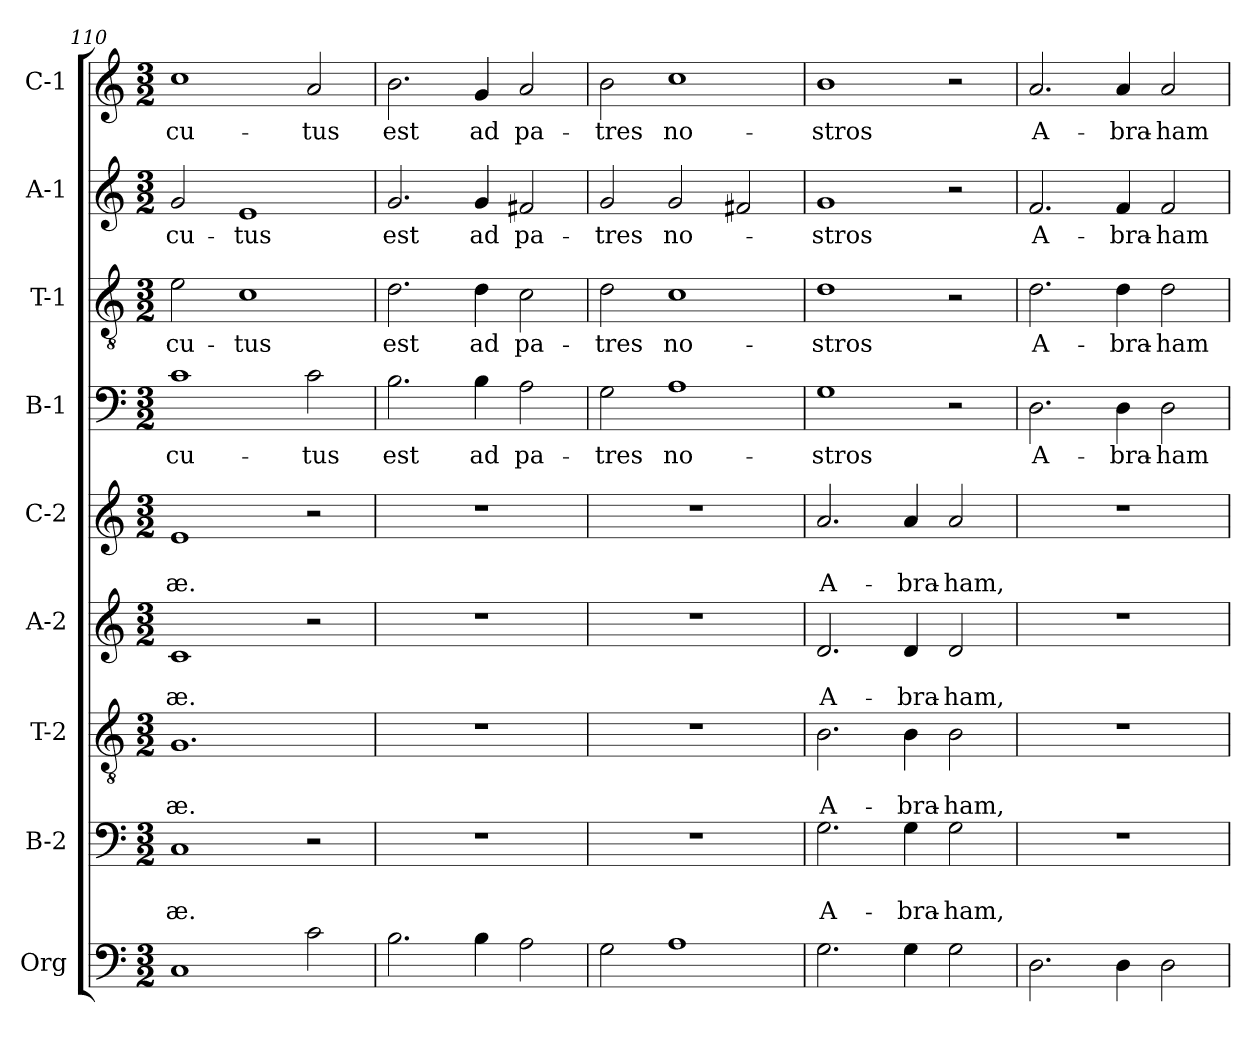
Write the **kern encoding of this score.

**kern	**kern	**text	**text	**kern	**text	**text	**kern	**text	**text	**kern	**text	**text	**kern	**text	**kern	**text	**kern	**text	**kern	**text
*part9	*part8	*part8	*part8	*part7	*part7	*part7	*part6	*part6	*part6	*part5	*part5	*part5	*part4	*part4	*part3	*part3	*part2	*part2	*part1	*part1
*staff9	*staff8	*staff8	*staff8	*staff7	*staff7	*staff7	*staff6	*staff6	*staff6	*staff5	*staff5	*staff5	*staff4	*staff4	*staff3	*staff3	*staff2	*staff2	*staff1	*staff1
*I"Org	*I"B-2	*	*	*I"T-2	*	*	*I"A-2	*	*	*I"C-2	*	*	*I"B-1	*	*I"T-1	*	*I"A-1	*	*I"C-1	*
!!LO:PB:g=z
*clefF4	*clefF4	*	*	*clefGv2	*	*	*clefG2	*	*	*clefG2	*	*	*clefF4	*	*clefGv2	*	*clefG2	*	*clefG2	*
*k[]	*k[]	*	*	*k[]	*	*	*k[]	*	*	*k[]	*	*	*k[]	*	*k[]	*	*k[]	*	*k[]	*
*C:	*C:	*	*	*C:	*	*	*C:	*	*	*C:	*	*	*C:	*	*C:	*	*C:	*	*C:	*
*M3/2	*M3/2	*	*	*M3/2	*	*	*M3/2	*	*	*M3/2	*	*	*M3/2	*	*M3/2	*	*M3/2	*	*M3/2	*
=110	=110	=110	=110	=110	=110	=110	=110	=110	=110	=110	=110	=110	=110	=110	=110	=110	=110	=110	=110	=110
!	!	!	!LO:LY:b	!	!	!LO:LY:b	!	!	!LO:LY:b	!	!	!LO:LY:b	!	!LO:LY:b	!	!LO:LY:b	!	!LO:LY:b	!	!LO:LY:b
1C	1C	.	-æ.	1.G	.	-æ.	1c	.	-æ.	1e	.	-æ.	1c	-cu-	2e\	-cu-	2g/	-cu-	1cc	-cu-
!	!	!	!	!	!	!	!	!	!	!	!	!	!	!	!	!LO:LY:b	!	!LO:LY:b	!	!
.	.	.	.	.	.	.	.	.	.	.	.	.	.	.	1c	-tus	1e	-tus	.	.
!	!	!	!	!	!	!	!	!	!	!	!	!	!	!LO:LY:b	!	!	!	!	!	!LO:LY:b
2c\	2r	.	.	.	.	.	2r	.	.	2r	.	.	2c\	-tus	.	.	.	.	2a/	-tus
=111	=111	=111	=111	=111	=111	=111	=111	=111	=111	=111	=111	=111	=111	=111	=111	=111	=111	=111	=111	=111
!	!	!	!	!	!	!	!	!	!	!	!	!	!	!LO:LY:b	!	!LO:LY:b	!	!LO:LY:b	!	!LO:LY:b
2.B\	1.r	.	.	1.r	.	.	1.r	.	.	1.r	.	.	2.B\	est	2.d\	est	2.g/	est	2.b\	est
!	!	!	!	!	!	!	!	!	!	!	!	!	!	!LO:LY:b	!	!LO:LY:b	!	!LO:LY:b	!	!LO:LY:b
4B\	.	.	.	.	.	.	.	.	.	.	.	.	4B\	ad	4d\	ad	4g/	ad	4g/	ad
!	!	!	!	!	!	!	!	!	!	!	!	!	!	!LO:LY:b	!	!LO:LY:b	!	!LO:LY:b	!	!LO:LY:b
2A\	.	.	.	.	.	.	.	.	.	.	.	.	2A\	pa-	2c\	pa-	2f#X/	pa-	2a/	pa-
=112	=112	=112	=112	=112	=112	=112	=112	=112	=112	=112	=112	=112	=112	=112	=112	=112	=112	=112	=112	=112
!	!	!	!	!	!	!	!	!	!	!	!	!	!	!LO:LY:b	!	!LO:LY:b	!	!LO:LY:b	!	!LO:LY:b
2G\	1.r	.	.	1.r	.	.	1.r	.	.	1.r	.	.	2G\	-tres	2d\	-tres	2g/	-tres	2b\	-tres
!	!	!	!	!	!	!	!	!	!	!	!	!	!	!LO:LY:b	!	!LO:LY:b	!	!LO:LY:b	!	!LO:LY:b
1A	.	.	.	.	.	.	.	.	.	.	.	.	1A	no-	1c	no-	2g/	no-	1cc	no-
.	.	.	.	.	.	.	.	.	.	.	.	.	.	.	.	.	2f#X/	.	.	.
=113	=113	=113	=113	=113	=113	=113	=113	=113	=113	=113	=113	=113	=113	=113	=113	=113	=113	=113	=113	=113
!	!	!	!LO:LY:b	!	!	!LO:LY:b	!	!	!LO:LY:b	!	!	!LO:LY:b	!	!LO:LY:b	!	!LO:LY:b	!	!LO:LY:b	!	!LO:LY:b
2.G\	2.G\	.	A-	2.B\	.	A-	2.d/	.	A-	2.a/	.	A-	1G	-stros	1d	-stros	1g	-stros	1b	-stros
!	!	!	!LO:LY:b	!	!	!LO:LY:b	!	!	!LO:LY:b	!	!	!LO:LY:b	!	!	!	!	!	!	!	!
4G\	4G\	.	-bra-	4B\	.	-bra-	4d/	.	-bra-	4a/	.	-bra-	.	.	.	.	.	.	.	.
!	!	!	!LO:LY:b	!	!	!LO:LY:b	!	!	!LO:LY:b	!	!	!LO:LY:b	!	!	!	!	!	!	!	!
2G\	2G\	.	-ham,	2B\	.	-ham,	2d/	.	-ham,	2a/	.	-ham,	2r	.	2r	.	2r	.	2r	.
=114	=114	=114	=114	=114	=114	=114	=114	=114	=114	=114	=114	=114	=114	=114	=114	=114	=114	=114	=114	=114
!	!	!	!	!	!	!	!	!	!	!	!	!	!	!LO:LY:b	!	!LO:LY:b	!	!LO:LY:b	!	!LO:LY:b
2.D\	1.r	.	.	1.r	.	.	1.r	.	.	1.r	.	.	2.D\	A-	2.d\	A-	2.f/	A-	2.a/	A-
!	!	!	!	!	!	!	!	!	!	!	!	!	!	!LO:LY:b	!	!LO:LY:b	!	!LO:LY:b	!	!LO:LY:b
4D\	.	.	.	.	.	.	.	.	.	.	.	.	4D\	-bra-	4d\	-bra-	4f/	-bra-	4a/	-bra-
!	!	!	!	!	!	!	!	!	!	!	!	!	!	!LO:LY:b	!	!LO:LY:b	!	!LO:LY:b	!	!LO:LY:b
2D\	.	.	.	.	.	.	.	.	.	.	.	.	2D\	-ham	2d\	-ham	2f/	-ham	2a/	-ham
=	=	=	=	=	=	=	=	=	=	=	=	=	=	=	=	=	=	=	=	=
*-	*-	*-	*-	*-	*-	*-	*-	*-	*-	*-	*-	*-	*-	*-	*-	*-	*-	*-	*-	*-
